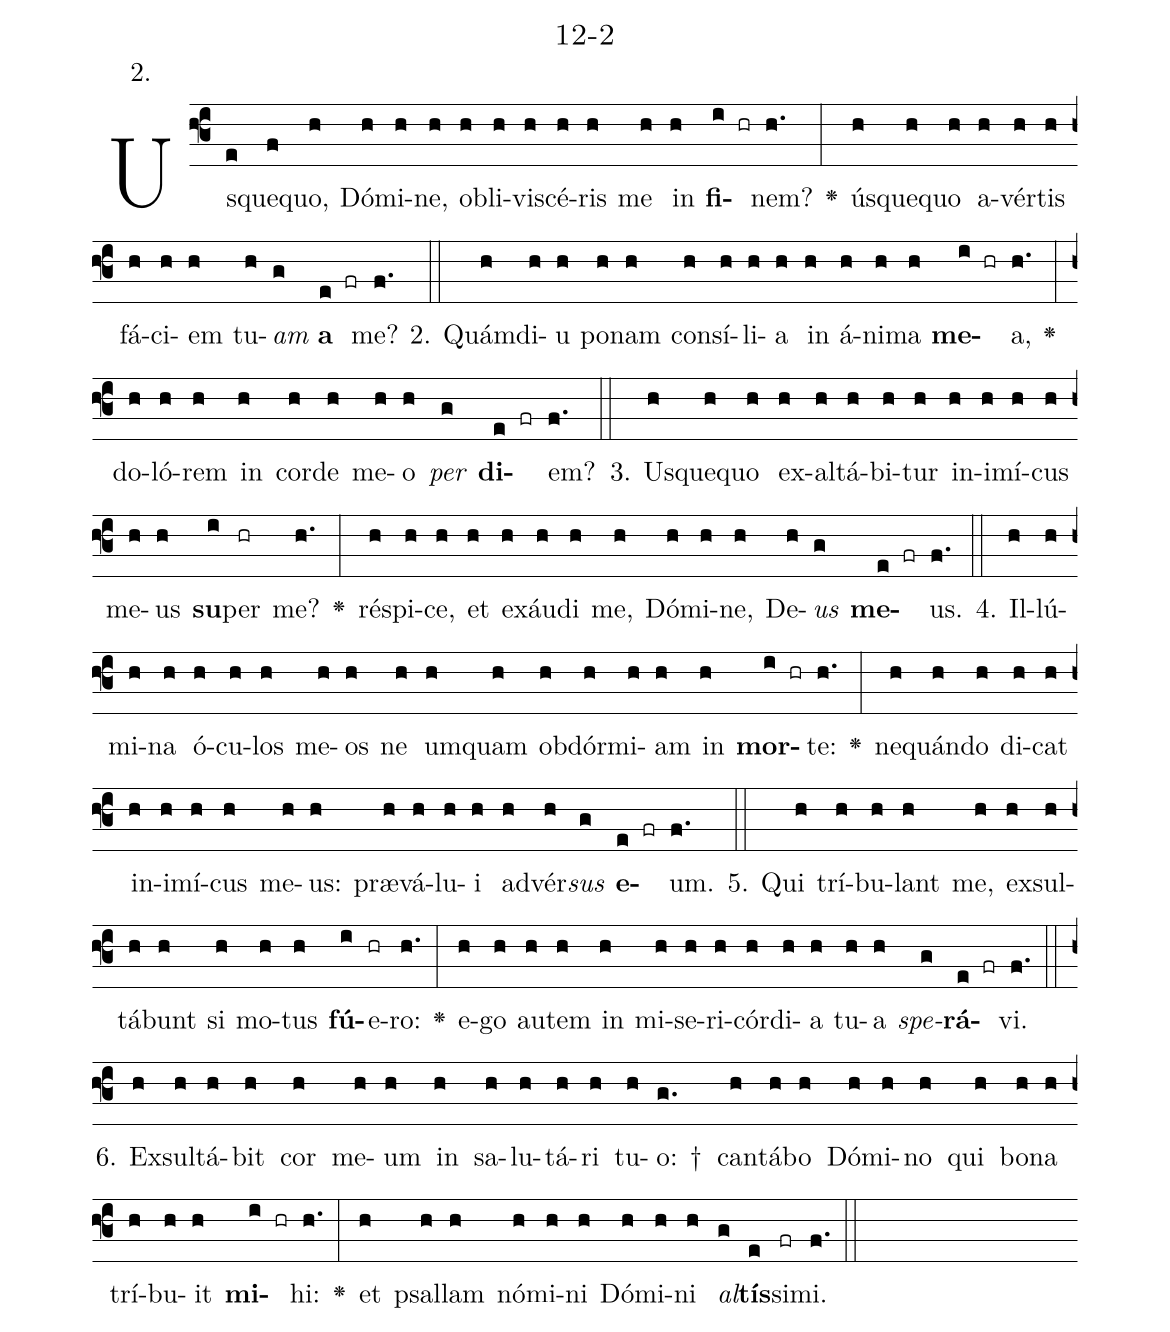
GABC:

name: 12-2;
annotation: 2.;
%%
(f3)Us(e)que(f)quo,(h) Dó(h)mi(h)ne,(h) ob(h)li(h)vi(h)scé(h)ris(h) me(h) in(h) <b>fi</b>(i hr)nem?(h.) <v>\greheightstar</v>(:) ús(h)que(h)quo(h) a(h)vér(h)tis(h) fá(h)ci(h)em(h) tu(h)<i>am</i>(g) <b>a</b>(e fr) me?(f.) (::)
2. Quám(h)di(h)u(h) po(h)nam(h) con(h)sí(h)li(h)a(h) in(h) á(h)ni(h)ma(h) <b>me</b>(i hr)a,(h.) <v>\greheightstar</v>(:) do(h)ló(h)rem(h) in(h) cor(h)de(h) me(h)o(h) <i>per</i>(g) <b>di</b>(e fr)em?(f.) (::)
3. Us(h)que(h)quo(h) ex(h)al(h)tá(h)bi(h)tur(h) in(h)i(h)mí(h)cus(h) me(h)us(h) <b>su</b>(i)per(hr) me?(h.) <v>\greheightstar</v>(:) ré(h)spi(h)ce,(h) et(h) ex(h)áu(h)di(h) me,(h) Dó(h)mi(h)ne,(h) De(h)<i>us</i>(g) <b>me</b>(e fr)us.(f.) (::)
4. Il(h)lú(h)mi(h)na(h) ó(h)cu(h)los(h) me(h)os(h) ne(h) um(h)quam(h) ob(h)dór(h)mi(h)am(h) in(h) <b>mor</b>(i hr)te:(h.) <v>\greheightstar</v>(:) ne(h)quán(h)do(h) di(h)cat(h) in(h)i(h)mí(h)cus(h) me(h)us:(h) præ(h)vá(h)lu(h)i(h) ad(h)vér(h)<i>sus</i>(g) <b>e</b>(e fr)um.(f.) (::)
5. Qui(h) trí(h)bu(h)lant(h) me,(h) ex(h)sul(h)tá(h)bunt(h) si(h) mo(h)tus(h) <b>fú</b>(i)e(hr)ro:(h.) <v>\greheightstar</v>(:) e(h)go(h) au(h)tem(h) in(h) mi(h)se(h)ri(h)cór(h)di(h)a(h) tu(h)a(h) <i>spe</i>(g)<b>rá</b>(e fr)vi.(f.) (::)
6. Ex(h)sul(h)tá(h)bit(h) cor(h) me(h)um(h) in(h) sa(h)lu(h)tá(h)ri(h) tu(h)o: †(g.) can(h)tá(h)bo(h) Dó(h)mi(h)no(h) qui(h) bo(h)na(h) trí(h)bu(h)it(h) <b>mi</b>(i hr)hi:(h.) <v>\greheightstar</v>(:) et(h) psal(h)lam(h) nó(h)mi(h)ni(h) Dó(h)mi(h)ni(h) <i>al</i>(g)<b>tís</b>(e)si(fr)mi.(f.) (::)
